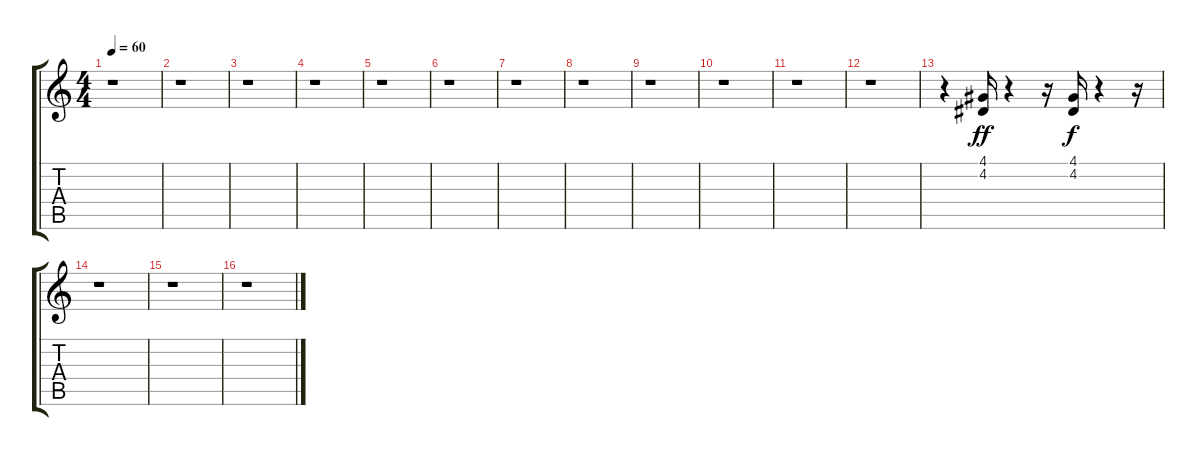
\track "" {instrument lead6voice}
\staff {score tabs}
\tuning (E4 B3 G3 D3 A2 E2) {hide}
\ts (4 4)
\tempo 60
\clef g2
\ks c
r.1{dy ff} |
r.1 |
r.1 |
r.1 |
r.1 |
r.1 |
r.1 |
r.1 |
r.1 |
r.1 |
r.1 |
r.1 |
r.4 (4.1 4.2).16 r.4 r.16 (4.1 4.2).16{dy f} r.4 r.16 |
r.1 |
r.1 |
r.1
